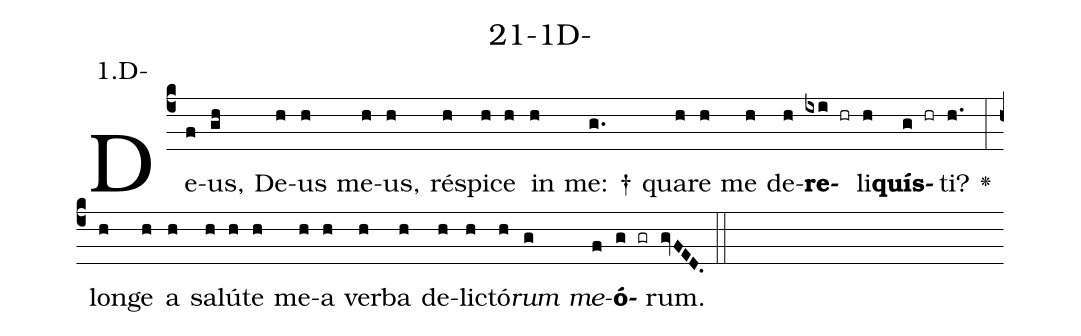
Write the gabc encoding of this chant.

name: 21-1D-;
annotation: 1.D-;
%%
(c4)De(f)us,(gh) De(h)us(h) me(h)us,(h) ré(h)spi(h)ce(h) in(h) me: †(g.) qua(h)re(h) me(h) de(h)<b>re</b>(ixi hr)li(h)<b>quís</b>(g hr)ti?(h.) <v>\greheightstar</v>(:) lon(h)ge(h) a(h) sa(h)lú(h)te(h) me(h)a(h) ver(h)ba(h) de(h)lic(h)tó(h)<i>rum</i>(g) <i>me</i>(f)<b>ó</b>(g gr)rum.(gvFED.) (::)


%E(h) u(h) o(g) u(f) a(g) e.(gvFED.) (::)
